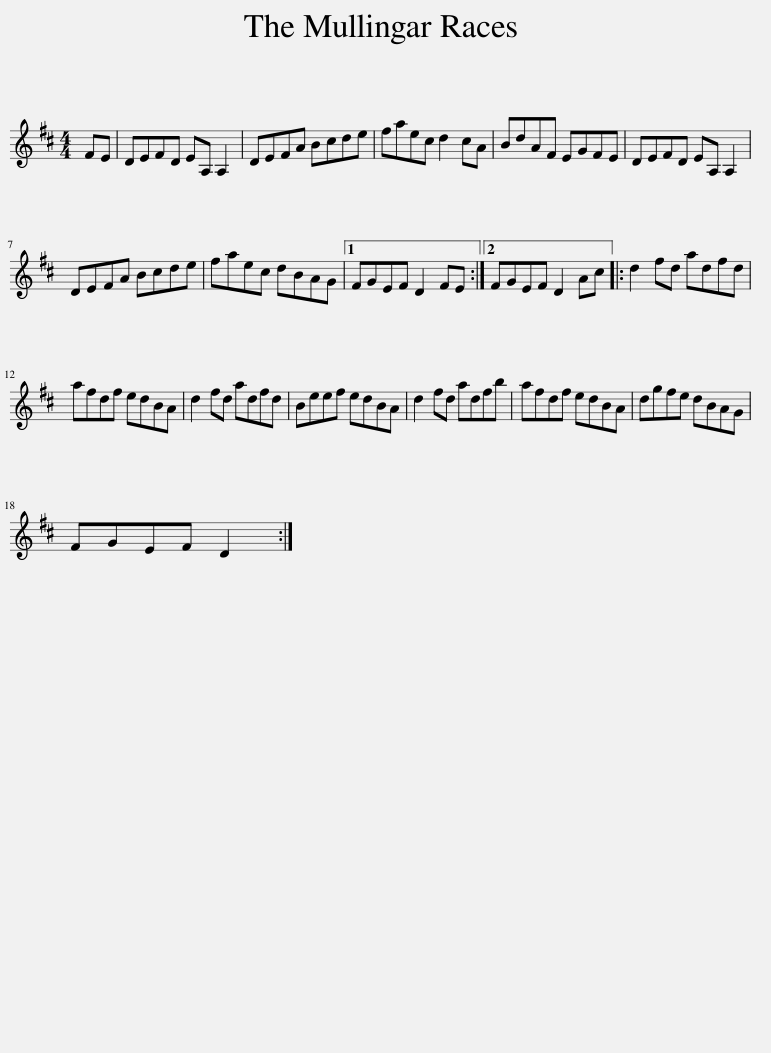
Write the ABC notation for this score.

X:1
L:1/8
M:4/4
I:linebreak $
K:D
V:1 treble
V:1
 FE | DEFD EA, A,2 | DEFA Bcde | faec d2 cA | BdAF EGFE | %5
 DEFD EA, A,2 |$ DEFA Bcde | faec dBAG |1 FGEF D2 FE :|2 FGEF D2 Ac |: %10
 d2 fd adfd |$ afdf edBA | d2 fd adfd | Beef edBA | d2 fd adfb | %15
 afdf edBA | dgfe dBAG |$ FGEF D2 :| %18
